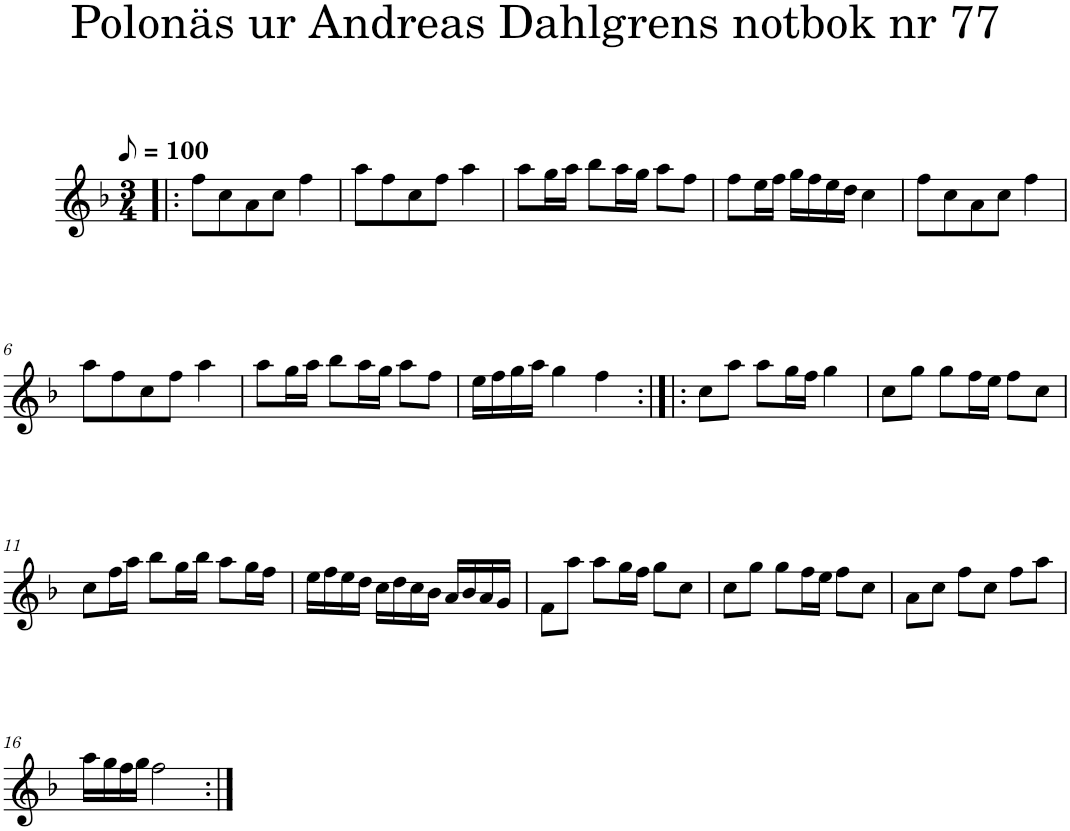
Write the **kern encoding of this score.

**kern
*part1
*staff1
*I"Piano
*I'Pno
*clefG2
*k[b-]
*F:
*M3/4
*MM50
=1!|:
8ff\L
8cc\
8a\
8cc\J
4ff\
=2
8aa\L
8ff\
8cc\
8ff\J
4aa\
=3
8aa\L
16gg\L
16aa\JJ
8bb-\L
16aa\L
16gg\JJ
8aa\L
8ff\J
=4
8ff\L
16ee\L
16ff\JJ
16gg\LL
16ff\
16ee\
16dd\JJ
4cc\
=5
8ff\L
8cc\
8a\
8cc\J
4ff\
!!LO:LB:g=z
=6
8aa\L
8ff\
8cc\
8ff\J
4aa\
=7
8aa\L
16gg\L
16aa\JJ
8bb-\L
16aa\L
16gg\JJ
8aa\L
8ff\J
=8
16ee\LL
16ff\
16gg\
16aa\JJ
4gg\
4ff\
=9:|!|:
8cc\L
8aa\J
8aa\L
16gg\L
16ff\JJ
4gg\
=10
8cc\L
8gg\J
8gg\L
16ff\L
16ee\JJ
8ff\L
8cc\J
!!LO:LB:g=z
=11
8cc\L
16ff\L
16aa\JJ
8bb-\L
16gg\L
16bb-\JJ
8aa\L
16gg\L
16ff\JJ
=12
16ee\LL
16ff\
16ee\
16dd\JJ
16cc\LL
16dd\
16cc\
16b-\JJ
16a/LL
16b-/
16a/
16g/JJ
=13
8f\L
8aa\J
8aa\L
16gg\L
16ff\JJ
8gg\L
8cc\J
=14
8cc\L
8gg\J
8gg\L
16ff\L
16ee\JJ
8ff\L
8cc\J
=15
8a\L
8cc\J
8ff\L
8cc\J
8ff\L
8aa\J
!!LO:LB:g=z
=16
16aa\LL
16gg\
16ff\
16gg\JJ
2ff\
=:|!
*-
